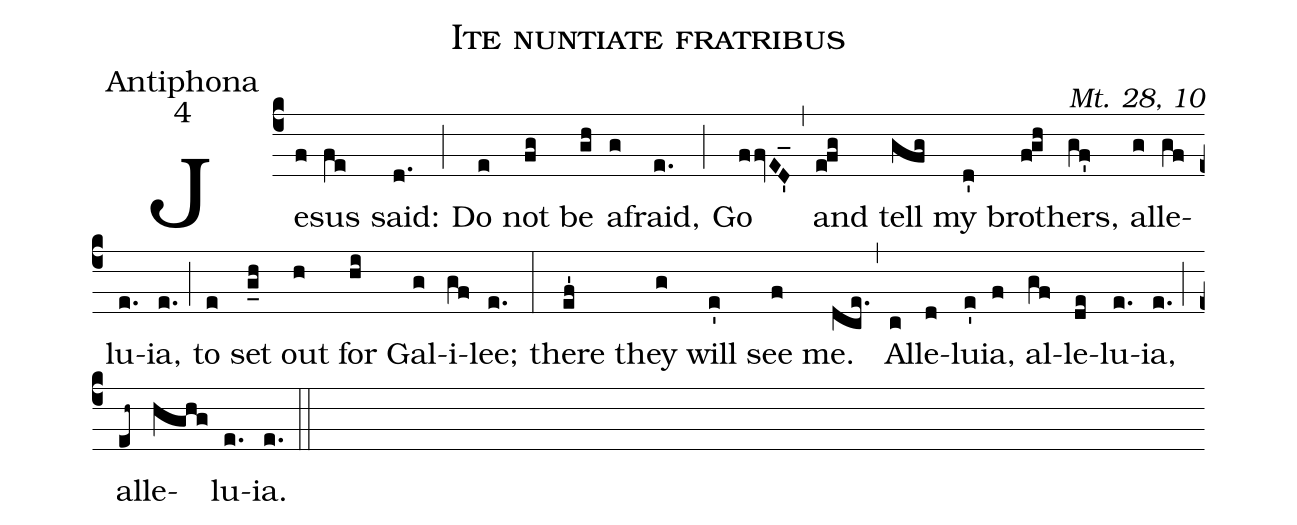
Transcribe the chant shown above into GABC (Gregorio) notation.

name: Ite nuntiate fratribus;
office-part: Antiphona;
mode: 4;
commentary: Mt. 28, 10;
%%
(c4)Je(f)sus(fe) said:(d.) (;) Do(e) not(fg) be(gh) a(g)fraid,(e.) (;)
Go(ffvED'_) (,)
and(efg) tell(gfg) my(d') broth(fgh)ers,(gf') al(g)le(gf)lu(e.)ia,(e.) (;) to(e) set(g_h) out(h) for(hi) Gal(g)i(gf)lee;(e.) (:) there(ef') they(g) will(e') see(f) me.(dce.) (,)
Al(c)le(d)lu(e')ia,(f) al(gf)le(de)lu(e.)ia,(e.) (;) al(eh~)le(hghg)lu(e.)ia.(e.) (::)
